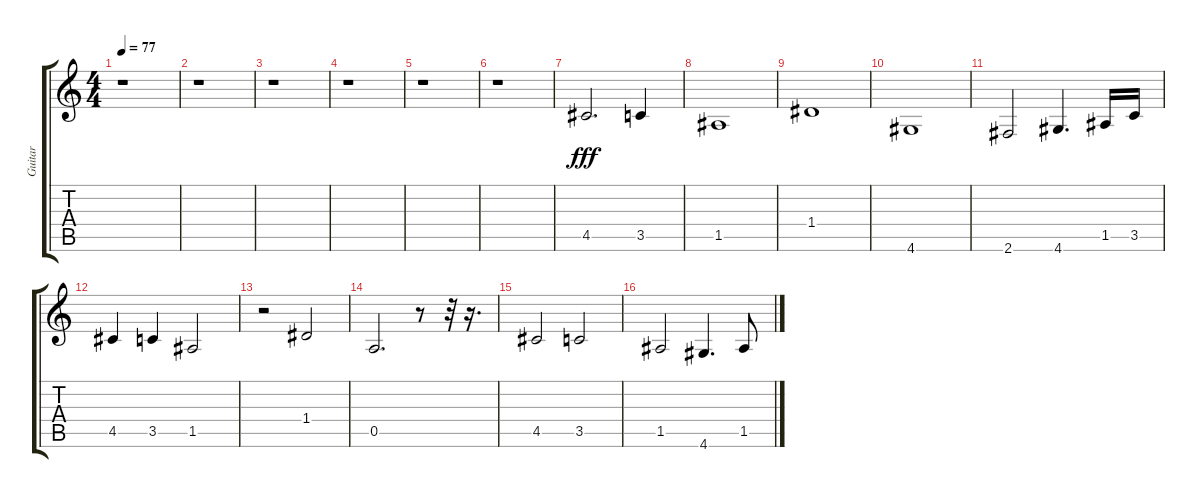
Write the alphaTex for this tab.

\track ("Guitar" "Guitar") {instrument overdrivenguitar}
\staff {score tabs}
\tuning (E4 B3 G3 D3 A2 E2) {hide}
\ts (4 4)
\tempo 77
\clef g2
\ks c
r.1{dy fff} |
r.1 |
r.1 |
r.1 |
r.1 |
r.1 |
4.5.2{d} 3.5.4 |
1.5.1 |
1.4.1 |
4.6.1 |
2.6.2 4.6.4{d} 1.5.16 3.5.16 |
4.5.4 3.5.4 1.5.2 |
r.2 1.4.2 |
0.5.2{d} r.8 r.32 r.16{d} |
4.5.2 3.5.2 |
1.5.2 4.6.4{d} 1.5.8
